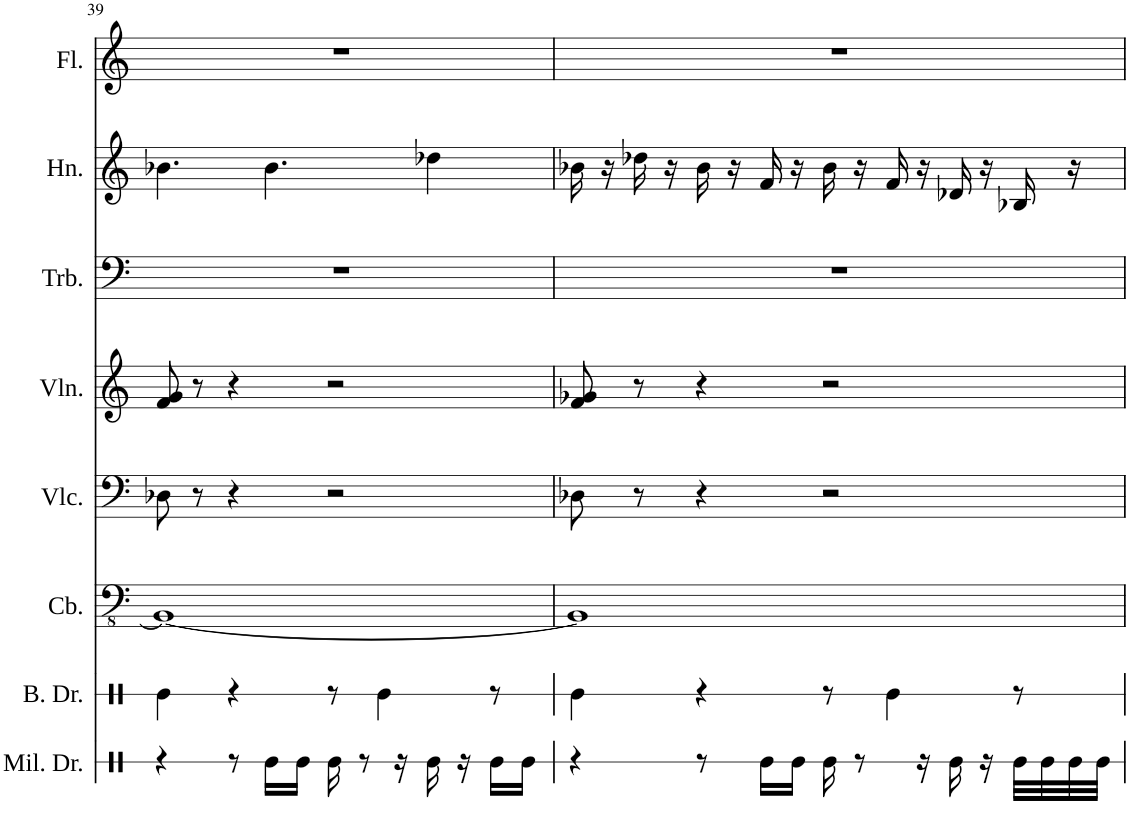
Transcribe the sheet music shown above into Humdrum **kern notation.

**kern	**kern	**kern	**kern	**kern	**kern	**kern	**kern
*part8	*part7	*part6	*part5	*part4	*part3	*part2	*part1
*staff8	*staff7	*staff6	*staff5	*staff4	*staff3	*staff2	*staff1
*I"Military Drum	*I"Bass Drum	*I"Double Bass	*I"Violoncello	*I"Violin	*I"Trombone	*I"Horn	*I"Flute
*I'Mil. Dr.	*I'B. Dr.	*	*I'Vlc.	*I'Vln.	*I'Trb.	*I'Hn.	*I'Fl.
!!LO:PB:g=z
*clefX	*clefX	*clefFv4	*clefF4	*clefG2	*clefF4	*clefG2	*clefG2
*	*	*ITrd7c12	*	*	*	*ITrd4c7	*
*k[]	*k[]	*k[]	*k[]	*k[]	*k[]	*k[]	*k[]
*M4/4	*M4/4	*M4/4	*M4/4	*M4/4	*M4/4	*M4/4	*M4/4
=39	=39	=39	=39	=39	=39	=39	=39
4r	4Re\	1BBB-_	8D-X\	8f/ 8g/	1r	4.b-X\	1r
.	.	.	8r	8r	.	.	.
8r	4r	.	4r	4r	.	.	.
16Re\LL	.	.	.	.	.	4.b-\	.
16Re\JJ	.	.	.	.	.	.	.
16Re\	8r	.	2r	2r	.	.	.
8r	.	.	.	.	.	.	.
.	4Re\	.	.	.	.	.	.
16r	.	.	.	.	.	.	.
16Re\	.	.	.	.	.	4dd-X\	.
16r	.	.	.	.	.	.	.
16Re\LL	8r	.	.	.	.	.	.
16Re\JJ	.	.	.	.	.	.	.
=40	=40	=40	=40	=40	=40	=40	=40
4r	4Re\	1BBB-]	8D-X\	8f/ 8g-X/	1r	16b-X\	1r
.	.	.	.	.	.	16r	.
.	.	.	8r	8r	.	16dd-X\	.
.	.	.	.	.	.	16r	.
8r	4r	.	4r	4r	.	16b-\	.
.	.	.	.	.	.	16r	.
16Re\LL	.	.	.	.	.	16f/	.
16Re\JJ	.	.	.	.	.	16r	.
16Re\	8r	.	2r	2r	.	16b-\	.
8r	.	.	.	.	.	16r	.
.	4Re\	.	.	.	.	16f/	.
16r	.	.	.	.	.	16r	.
16Re\	.	.	.	.	.	16d-X/	.
16r	.	.	.	.	.	16r	.
32Re\LLL	8r	.	.	.	.	16B-X/	.
32Re\	.	.	.	.	.	.	.
32Re\	.	.	.	.	.	16r	.
32Re\JJJ	.	.	.	.	.	.	.
=	=	=	=	=	=	=	=
*-	*-	*-	*-	*-	*-	*-	*-
